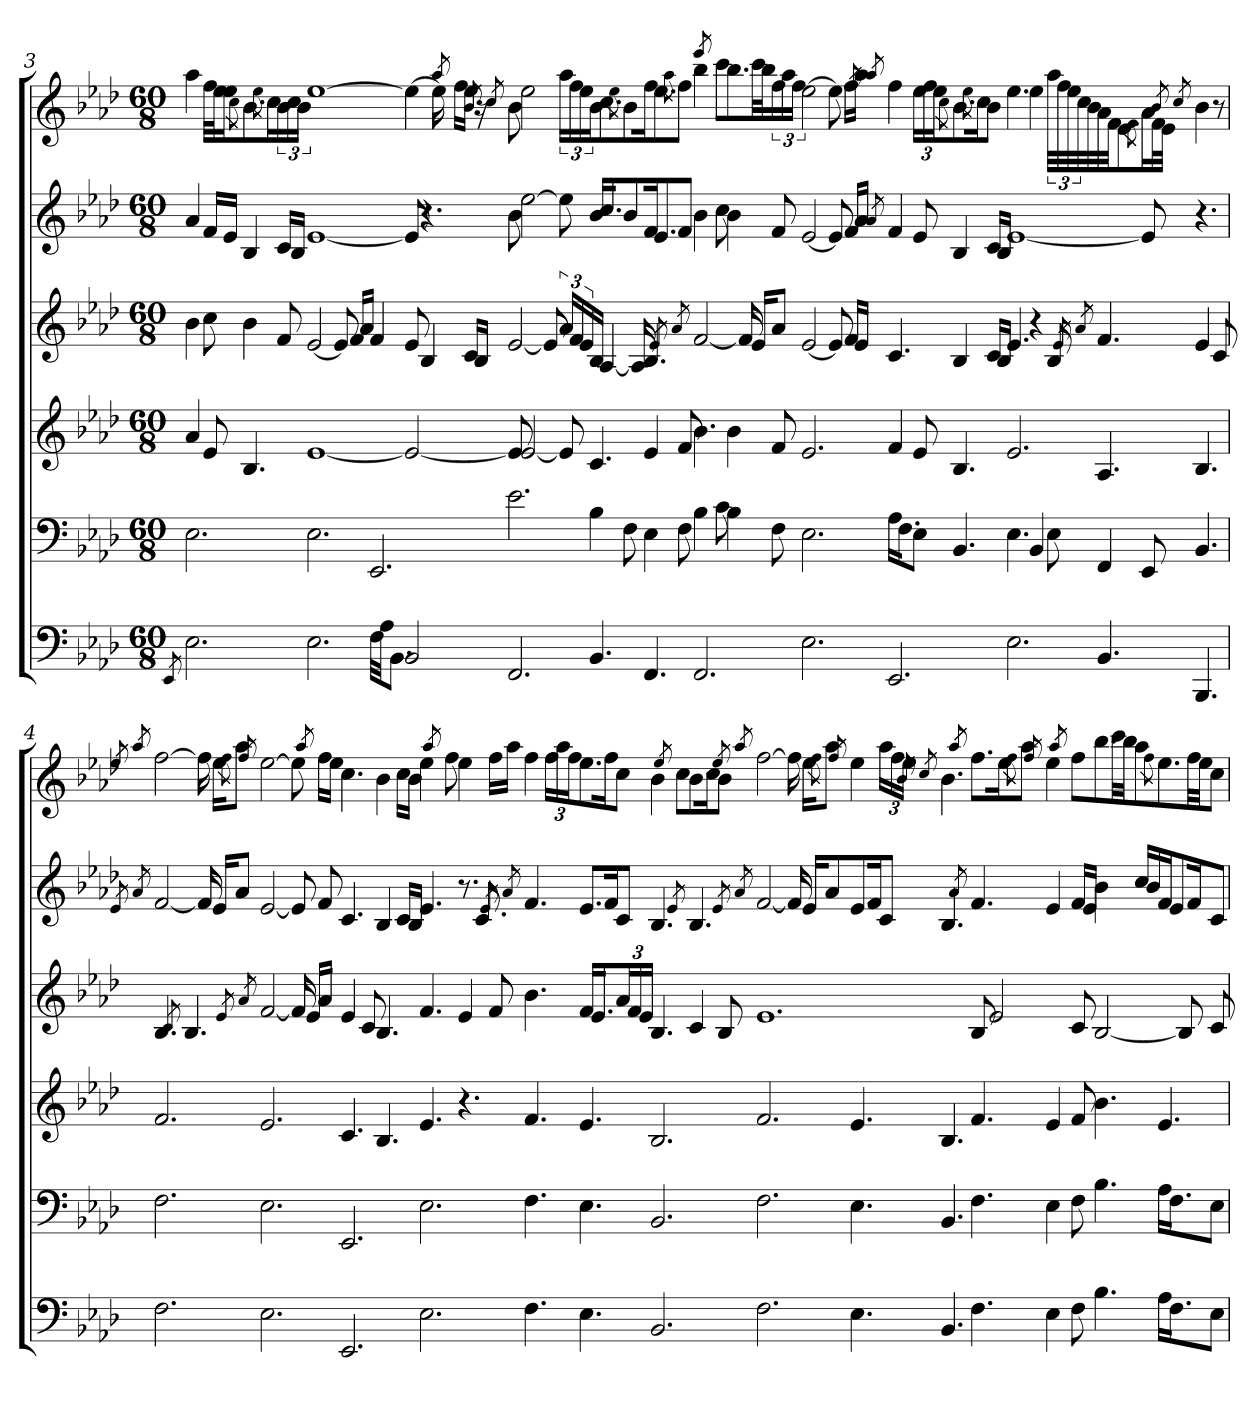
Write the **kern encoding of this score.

**kern	**kern	**kern	**kern	**kern	**kern
*part6	*part5	*part4	*part3	*part2	*part1
*staff6	*staff5	*staff4	*staff3	*staff2	*staff1
*clefF4	*clefF4	*clefG2	*clefG2	*clefG2	*clefG2
*k[b-e-a-d-]	*k[b-e-a-d-]	*k[b-e-a-d-]	*k[b-e-a-d-]	*k[b-e-a-d-]	*k[b-e-a-d-]
*M60/8	*M60/8	*M60/8	*M60/8	*M60/8	*M60/8
=3	=3	=3	=3	=3	=3
8qEE-	.	.	.	.	.
2.E-	2.E-	4a-	4b-	4a-	4aa-
.	.	8e-	8cc	16f/LL	32ff\LLL
.	.	.	.	.	32ee-\J
.	.	.	.	16e-/JJ	16ee-\J
.	.	.	.	.	8qcc\
.	.	4.B-	4b-	4B-	8.b-\
.	.	.	.	.	8qee-\
.	.	.	.	.	16cc\L
.	.	.	8f	16c/LL	24b-\
.	.	.	.	.	24cc\
.	.	.	.	16B-/JJ	.
.	.	.	.	.	24b-\JJ
2.E-	2.E-	[1e-	[2e-	[1e-	[1ee-
.	.	.	8e-]	.	.
.	.	.	16f/LL	.	.
.	.	.	16a-/JJ	.	.
32F\LLL	2.EE-	.	4f	.	.
32A-\JJ	.	.	.	.	.
8.BB-\J	.	.	.	.	.
2BB-	.	2e-_	8e-	8e-]	4ee-_
.	.	.	4B-	4.r	.
.	.	.	.	.	16ee-]
.	.	.	.	.	8qaa-
.	.	.	.	.	16ff\LL
.	.	.	16c/LL	.	16ee-\JJ
.	.	.	16B-/JJ	.	16r
.	.	.	.	.	8qb-
.	.	.	.	.	8qcc
2.FF	2.e-	8e-]	[2e-	8b-	8b-
.	.	[2e-	.	[2ee-	2ee-
.	.	.	8e-]	.	.
.	.	8e-]	24a-/LL	8ee-]	24aa-\LL
.	.	.	24f/	.	24ff\
.	.	.	24e-/	.	24ee-\
4.BB-	4B-	4.c	16B-/JJ	16b-/KL	16b-\J
.	.	.	[4A-	8.cc/	8.cc\
.	.	.	.	.	8qee-\
.	8F	.	.	8b-/	8b-\
.	.	.	16A-]	.	.
4.FF	4E-	4e-	4.B-	16f/K	16ff\K
.	.	.	.	8.e-/	8.ee-\
.	.	.	.	.	8qaa-\
.	8F	8f	.	8f/J	8ff\J
.	.	.	8qe-	.	.
.	.	.	8qa-	.	.
2.FF	4B-	4.b-	[2f	4b-	4bb-
.	.	.	.	.	8qeee-
.	8c	.	.	8cc	8ccc\L
.	4B-	4b-	.	4b-	8.bb-\
.	.	.	16f]	.	.
.	.	.	16e-/KL	.	32ccc\LL
.	.	.	.	.	32bb-\J
.	8F	8f	8a-/J	8f	24ff\
.	.	.	.	.	24aa-\
.	.	.	.	.	24ff\JJ
2.E-	2.E-	2.e-	[2e-	[2e-	[2ee-
.	.	.	8e-]	8e-]	8ee-]
.	.	.	16f/LL	16f/LL	16ff\LL
.	.	.	16e-/JJ	16a-/JJ	16aa-\JJ
.	.	.	.	.	8qff
.	.	.	.	8qa-	8qaa-
2.EE-	16A-\KL	4f	4.c	4f	4ff
.	8.F\	.	.	.	.
.	8E-\J	8e-	.	8e-	24ee-\LL
.	.	.	.	.	24ff\
.	.	.	.	.	24ee-\J
.	.	.	.	.	8qcc\
.	4.BB-	4.B-	4B-	4B-	8.b-\
.	.	.	.	.	8qee-\
.	.	.	.	.	16cc\K
.	.	.	16c/LL	16c/LL	8b-\J
.	.	.	16B-/JJ	16B-/JJ	.
2.E-	4.E-	2.e-	4.e-	[1e-	4.ee-
.	4BB-	.	4r	.	4ee-
.	8E-	.	8B-	.	48aa-\LLL
.	.	.	.	.	48ff\
.	.	.	.	.	48ee-\
.	.	.	.	.	32cc\
.	.	.	.	.	32b-\
.	.	.	8qe-	.	.
.	.	.	8qa-	.	.
4.BB-	4FF	4.A-	4.f	.	32a-\
.	.	.	.	.	32f\JJ
.	.	.	.	.	8.e-\
.	.	.	.	.	8qf\
.	8EE-	.	.	8e-]	16a-\L
.	.	.	.	.	32f\L
.	.	.	.	.	32e-\JJJ
.	.	.	.	.	8qb-
.	.	.	.	.	8qcc
4.BBB-	4.BB-	4.B-	4e-	4.r	4b-
.	.	.	8c	.	8r
=4	=4	=4	=4	=4	=4
.	.	.	.	8qe-	8qee-
.	.	.	.	8qa-	8qaa-
2.F	2.F	2.f	4.B-	[2f	[2ff
.	.	.	8qc	.	.
.	.	.	4.B-	.	.
.	.	.	.	16f]	16ff]
.	.	.	.	16e-/KL	16ee-\KL
.	.	.	.	.	8qff\
.	.	.	.	8a-/J	8aa-\J
.	.	.	8qe-	.	.
.	.	.	8qa-	.	8qff
2.E-	2.E-	2.e-	[2f	[2e-	[2ee-
.	.	.	16f]	8e-]	8ee-]
.	.	.	16e-/KL	.	.
.	.	.	.	.	8qaa-
.	.	.	8a-/J	8f	16ff\LL
.	.	.	.	.	16ee-\JJ
2.EE-	2.EE-	4.c	4e-	4.c	4.cc
.	.	.	8c	.	.
.	.	4.B-	4.B-	4B-	4b-
.	.	.	.	16c/LL	16cc\LL
.	.	.	.	16B-/JJ	16b-\JJ
2.E-	2.E-	4.e-	4.f	4.e-	4ee-
.	.	.	.	.	8qaa-
.	.	.	.	.	8ff
.	.	4.r	4e-	8.r	4ee-
.	.	.	.	8.c	.
.	.	.	8f	.	16ff\LL
.	.	.	.	.	16aa-\JJ
.	.	.	.	8qe-	.
.	.	.	.	8qa-	.
4.F	4.F	4.f	4.b-	4.f	4ff
.	.	.	.	.	24ff\LL
.	.	.	.	.	24aa-\
.	.	.	.	.	24ff\J
4.E-	4.E-	4.e-	16f/KL	8.e-/L	8.ee-\
.	.	.	8.e-/	.	.
.	.	.	.	16f/K	16ff\K
.	.	.	24a-/L	8c/J	8cc\J
.	.	.	24f/	.	.
.	.	.	24e-/JJ	.	.
2.BB-	2.BB-	2.B-	4.B-	4.B-	4b-
.	.	.	.	.	8qee-
.	.	.	.	.	8cc\L
.	.	.	.	8qe-	.
.	.	.	4c	4.B-	8.b-\
.	.	.	.	.	16cc\K
.	.	.	8B-	.	8b-\J
.	.	.	.	8qe-	8qee-
.	.	.	.	8qa-	8qaa-
2.F	2.F	2.f	1.e-	[2f	[2ff
.	.	.	.	16f]	16ff]
.	.	.	.	16e-/KL	16ee-\KL
.	.	.	.	.	8qff\
.	.	.	.	8a-/	8aa-\J
.	.	.	.	.	8qff
4.E-	4.E-	4.e-	.	8.e-/	4ee-
.	.	.	.	16f/K	.
.	.	.	.	8c/J	24aa-\LL
.	.	.	.	.	24ff\
.	.	.	.	.	24ee-\JJ
.	.	.	.	.	8qb-
.	.	.	.	.	8qcc
4.BB-	4.BB-	4.B-	.	4.B-	4.b-
.	.	.	.	8qa-	8qaa-
4.F	4.F	4.f	8B-	4.f	8.ff\L
.	.	.	2e-	.	.
.	.	.	.	.	16ee-\K
.	.	.	.	.	8qff\
.	.	.	.	.	8aa-\J
.	.	.	.	.	8qff
4E-	4E-	4e-	.	4e-	4ee-
.	.	.	.	.	8qaa-
8F	8F	8f	8c	16f/LL	8ff\L
.	.	.	.	16e-/JJ	.
4.B-	4.B-	4.b-	[2B-	4b-	8.bb-\
.	.	.	.	.	32ccc\LL
.	.	.	.	.	32bb-\JJ
.	.	.	.	16cc/LL	8aa-\
.	.	.	.	16b-/	.
.	.	.	.	.	8qff\
16A-\KL	16A-\KL	4.e-	.	16f/J	8.ee-\
8.F\	8.F\	.	.	8e-/	.
.	.	.	8B-]	.	.
.	.	.	.	16f/K	32ff\LL
.	.	.	.	.	32ee-\JJ
8E-\J	8E-\J	.	8c	8c/J	8cc\J
=	=	=	=	=	=
*-	*-	*-	*-	*-	*-
